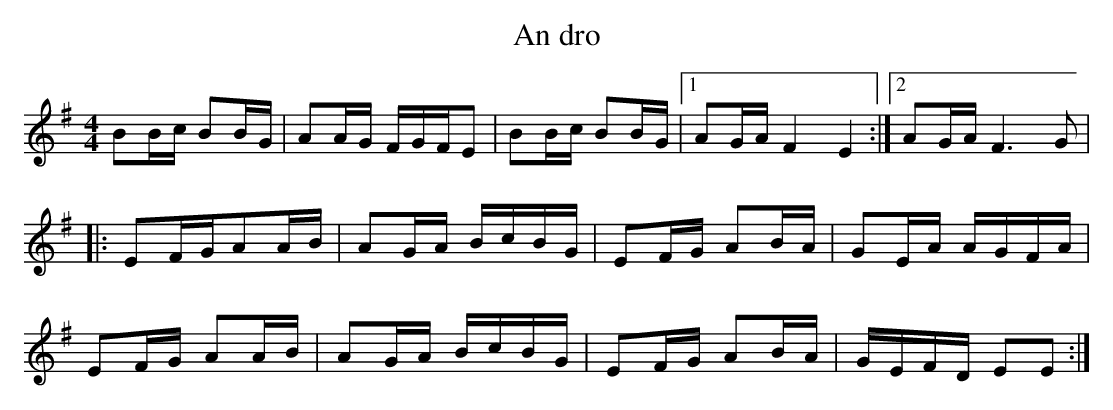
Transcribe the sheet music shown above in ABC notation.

X:1
T:An dro
L:1/8
M:4/4
K:G
BB/c/ BB/G/ | AA/G/ F/G/F/E | BB/c/ BB/G/ |1 AG/A/ F2E2 :|2 AG/A/ F3G |
|: EF/G/AA/B/ | AG/A/ B/c/B/G/ | EF/G/ AB/A/ | GE/A/ A/G/F/A/ |
EF/G/ AA/B/ | AG/A/ B/c/B/G/ | EF/G/ AB/A/ | G/E/F/D/ EE :|
